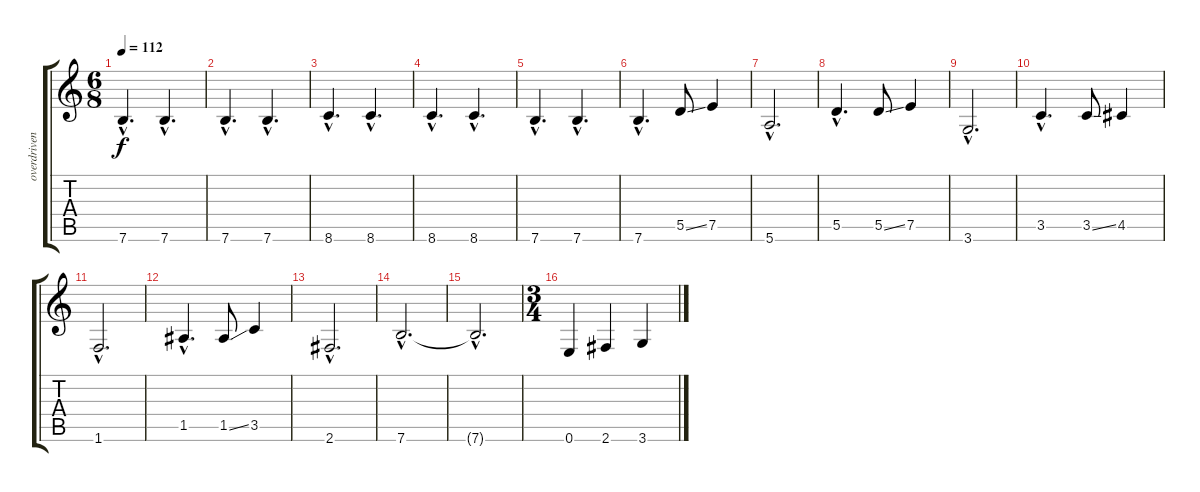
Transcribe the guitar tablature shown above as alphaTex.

\track ("overdriven guitar" "overdriven") {instrument overdrivenguitar}
\staff {score tabs}
\tuning (E4 B3 G3 D3 A2 E2) {hide}
\ts (6 8)
\tempo 112
\clef g2
\ks c
7.6{hac}.4{d dy f} 7.6{hac}.4{d} |
7.6{hac}.4{d} 7.6{hac}.4{d} |
8.6{hac}.4{d} 8.6{hac}.4{d} |
8.6{hac}.4{d} 8.6{hac}.4{d} |
7.6{hac}.4{d} 7.6{hac}.4{d} |
7.6{hac}.4{d} 5.5{ss}.8 7.5.4 |
5.6{hac}.2{d} |
5.5{hac}.4{d} 5.5{ss}.8 7.5.4 |
3.6{hac}.2{d} |
3.5{hac}.4{d} 3.5{ss}.8 4.5.4 |
1.6{hac}.2{d} |
1.5{hac}.4{d} 1.5{ss}.8 3.5.4 |
2.6{hac}.2{d} |
7.6{hac}.2{d} |
7.6{hac t}.2{d} |
\ts (3 4)
0.6.4 2.6.4 3.6.4
